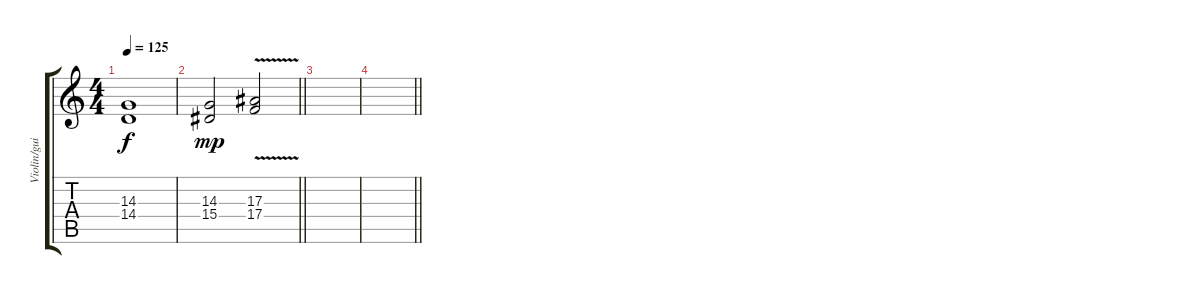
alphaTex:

\track ("Violin/guitar" "Violin/gui") {instrument violin}
\staff {score tabs}
\tuning (D4 A3 F3 C3 G2 D2) {hide}
\ts (4 4)
\tempo 125
\clef g2
\ks c
(14.3 14.4).1{dy f} |
\barLineRight lightlight
(14.3 15.4).2{dy mp} (17.3 17.4{v}).2 |
\section ("" "")
|
\barLineRight lightlight
